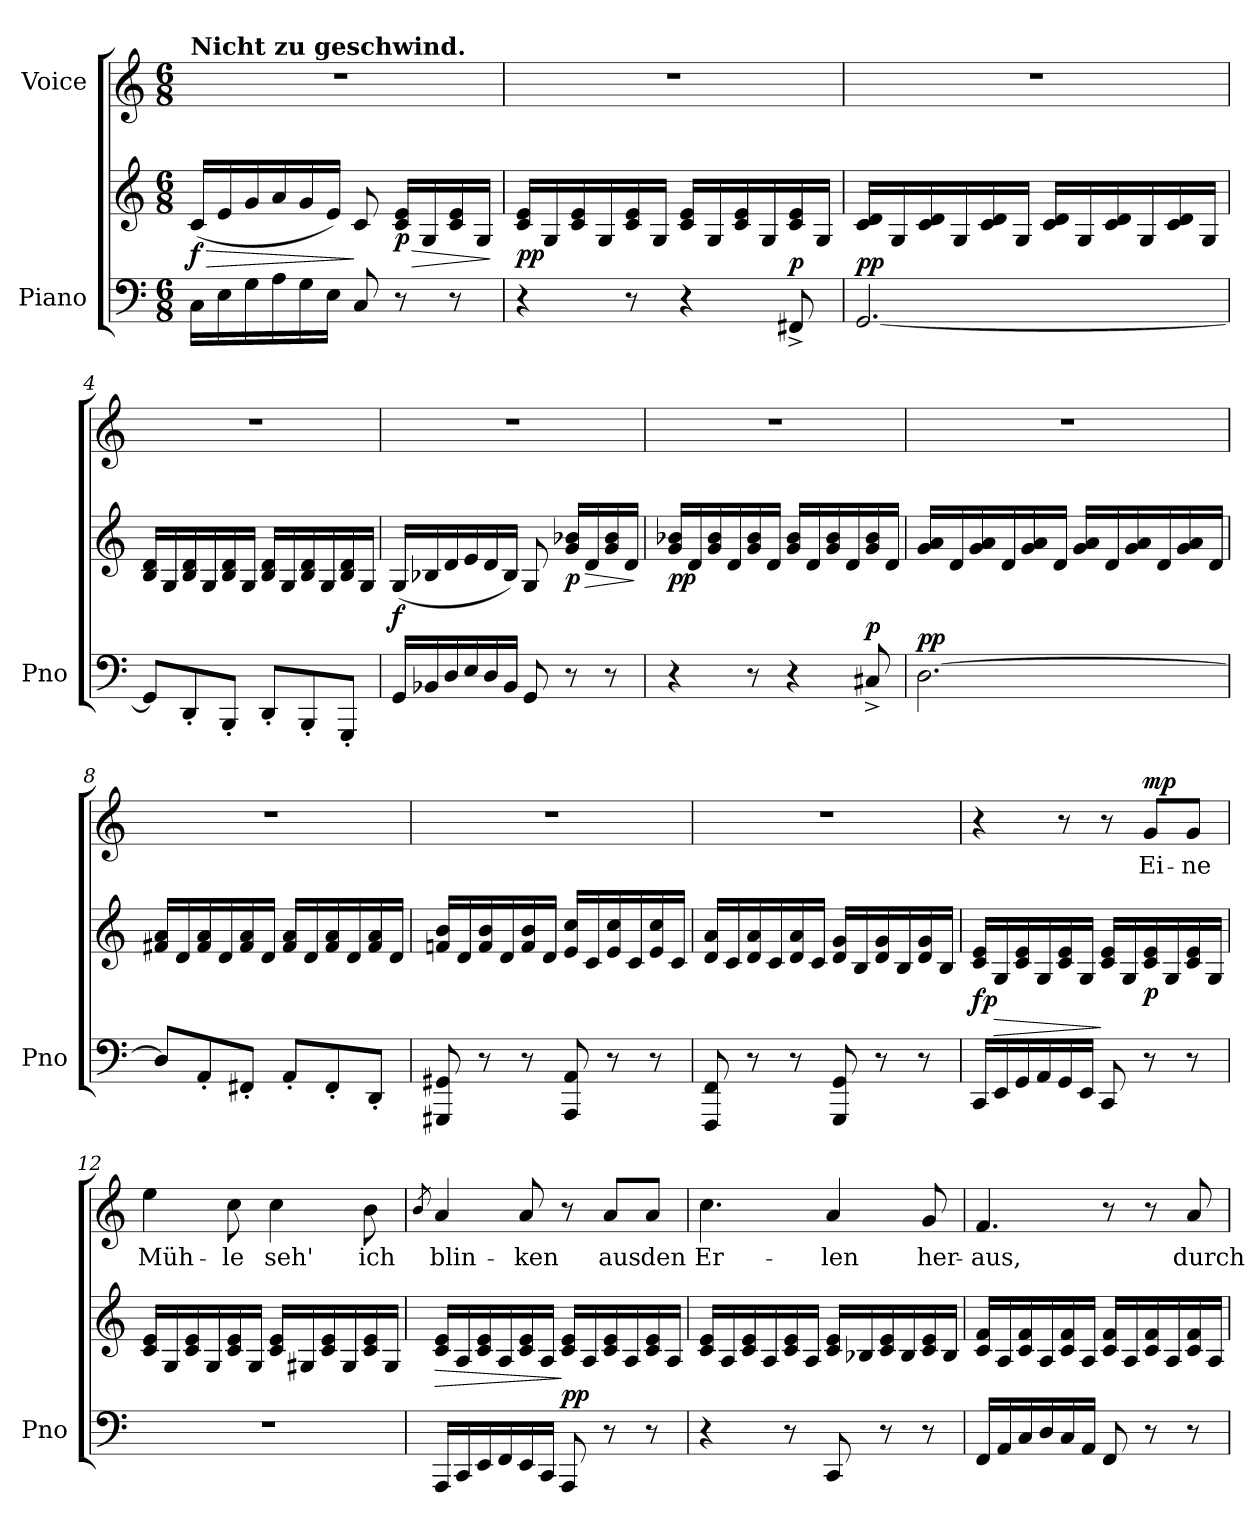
**kern	**kern	**dynam	**kern	**text	**dynam
*part2	*part2	*part2	*part1	*part1	*part1
*staff3	*staff2	*staff2/3	*staff1	*staff1	*staff1
*I"Piano	*	*	*I"Voice	*	*
*I'Pno	*	*	*	*	*
*clefF4	*clefG2	*	*clefG2	*	*
*k[]	*k[]	*	*k[]	*	*
*M6/8	*M6/8	*	*M6/8	*	*
=1	=1	=1	=1	=1	=1
!	!	!	!LO:TX:a:B:t=Nicht zu geschwind.	!	!
!	!	!LO:HP:b	!	!	!
!	!	!LO:DY:n=1:b	!	!	!
16C\LL	(16c/LL	> f	2.r	.	.
16E\	16e/	.	.	.	.
16G\	16g/	.	.	.	.
16A\	16a/	.	.	.	.
16G\	16g/	.	.	.	.
16E\JJ	16e/JJ)	.	.	.	.
8C/	8c/	]	.	.	.
!	!	!LO:HP:b	!	!	!
!	!	!LO:DY:n=2:b	!	!	!
8r	16c/ 16e/LL	> p	.	.	.
.	16G/	.	.	.	.
8r	16c/ 16e/	.	.	.	.
.	16G/JJ	.	.	.	.
.	.	]	.	.	.
=2	=2	=2	=2	=2	=2
!	!	!LO:DY:b	!	!	!
4r	16c/ 16e/LL	pp	2.r	.	.
.	16G/	.	.	.	.
.	16c/ 16e/	.	.	.	.
.	16G/	.	.	.	.
8r	16c/ 16e/	.	.	.	.
.	16G/JJ	.	.	.	.
4r	16c/ 16e/LL	.	.	.	.
.	16G/	.	.	.	.
.	16c/ 16e/	.	.	.	.
.	16G/	.	.	.	.
!	!	!LO:DY:a=2	!	!	!
8FF#X^/	16c/ 16e/	p	.	.	.
.	16G/JJ	.	.	.	.
=3	=3	=3	=3	=3	=3
!	!	!LO:DY:a=2	!	!	!
[2.GG/	16c/ 16d/LL	pp	2.r	.	.
.	16G/	.	.	.	.
.	16c/ 16d/	.	.	.	.
.	16G/	.	.	.	.
.	16c/ 16d/	.	.	.	.
.	16G/JJ	.	.	.	.
.	16c/ 16d/LL	.	.	.	.
.	16G/	.	.	.	.
.	16c/ 16d/	.	.	.	.
.	16G/	.	.	.	.
.	16c/ 16d/	.	.	.	.
.	16G/JJ	.	.	.	.
=4	=4	=4	=4	=4	=4
8GG/L]	16B/ 16d/LL	.	2.r	.	.
.	16G/	.	.	.	.
8DD'/	16B/ 16d/	.	.	.	.
.	16G/	.	.	.	.
8BBB'/J	16B/ 16d/	.	.	.	.
.	16G/JJ	.	.	.	.
8DD'/L	16B/ 16d/LL	.	.	.	.
.	16G/	.	.	.	.
8BBB'/	16B/ 16d/	.	.	.	.
.	16G/	.	.	.	.
8GGG'/J	16B/ 16d/	.	.	.	.
.	16G/JJ	.	.	.	.
!!LO:LB:g=z
=5	=5	=5	=5	=5	=5
!	!	!LO:DY:b	!	!	!
16GG/LL	(16G/LL	f	2.r	.	.
16BB-X/	16B-X/	.	.	.	.
16D/	16d/	.	.	.	.
16E/	16e/	.	.	.	.
16D/	16d/	.	.	.	.
16BB-/JJ	16B-/JJ)	.	.	.	.
8GG/	8G/	.	.	.	.
!	!	!LO:DY:b	!	!	!
8r	16g/ 16b-X/LL	p	.	.	.
!	!	!LO:HP:b	!	!	!
.	16d/	>	.	.	.
8r	16g/ 16b-/	.	.	.	.
.	16d/JJ	.	.	.	.
.	.	]	.	.	.
=6	=6	=6	=6	=6	=6
!	!	!LO:DY:b	!	!	!
4r	16g/ 16b-X/LL	pp	2.r	.	.
.	16d/	.	.	.	.
.	16g/ 16b-/	.	.	.	.
.	16d/	.	.	.	.
8r	16g/ 16b-/	.	.	.	.
.	16d/JJ	.	.	.	.
4r	16g/ 16b-/LL	.	.	.	.
.	16d/	.	.	.	.
.	16g/ 16b-/	.	.	.	.
.	16d/	.	.	.	.
!	!	!LO:DY:a=2	!	!	!
8C#X^/	16g/ 16b-/	p	.	.	.
.	16d/JJ	.	.	.	.
=7	=7	=7	=7	=7	=7
!	!	!LO:DY:a=2	!	!	!
[2.D\	16g/ 16a/LL	pp	2.r	.	.
.	16d/	.	.	.	.
.	16g/ 16a/	.	.	.	.
.	16d/	.	.	.	.
.	16g/ 16a/	.	.	.	.
.	16d/JJ	.	.	.	.
.	16g/ 16a/LL	.	.	.	.
.	16d/	.	.	.	.
.	16g/ 16a/	.	.	.	.
.	16d/	.	.	.	.
.	16g/ 16a/	.	.	.	.
.	16d/JJ	.	.	.	.
=8	=8	=8	=8	=8	=8
8D/L]	16f#X/ 16a/LL	.	2.r	.	.
.	16d/	.	.	.	.
8AA'/	16f#/ 16a/	.	.	.	.
.	16d/	.	.	.	.
8FF#X'/J	16f#/ 16a/	.	.	.	.
.	16d/JJ	.	.	.	.
8AA'/L	16f#/ 16a/LL	.	.	.	.
.	16d/	.	.	.	.
8FF#'/	16f#/ 16a/	.	.	.	.
.	16d/	.	.	.	.
8DD'/J	16f#/ 16a/	.	.	.	.
.	16d/JJ	.	.	.	.
!!LO:LB:g=z
=9	=9	=9	=9	=9	=9
8GGG#X/ 8GG#X/	16fn/ 16b/LL	.	2.r	.	.
.	16d/	.	.	.	.
8r	16f/ 16b/	.	.	.	.
.	16d/	.	.	.	.
8r	16f/ 16b/	.	.	.	.
.	16d/JJ	.	.	.	.
8AAA/ 8AA/	16e/ 16cc/LL	.	.	.	.
.	16c/	.	.	.	.
8r	16e/ 16cc/	.	.	.	.
.	16c/	.	.	.	.
8r	16e/ 16cc/	.	.	.	.
.	16c/JJ	.	.	.	.
=10	=10	=10	=10	=10	=10
8FFF/ 8FF/	16d/ 16a/LL	.	2.r	.	.
.	16c/	.	.	.	.
8r	16d/ 16a/	.	.	.	.
.	16c/	.	.	.	.
8r	16d/ 16a/	.	.	.	.
.	16c/JJ	.	.	.	.
8GGG/ 8GG/	16d/ 16g/LL	.	.	.	.
.	16B/	.	.	.	.
8r	16d/ 16g/	.	.	.	.
.	16B/	.	.	.	.
8r	16d/ 16g/	.	.	.	.
.	16B/JJ	.	.	.	.
=11	=11	=11	=11	=11	=11
!	!	!LO:DY:b	!	!	!
16CC/LL	16c/ 16e/LL	fp	4r	.	.
!	!	!LO:HP:b	!	!	!
16EE/	16G/	>	.	.	.
16GG/	16c/ 16e/	.	.	.	.
16AA/	16G/	.	.	.	.
16GG/	16c/ 16e/	.	8r	.	.
16EE/JJ	16G/JJ	.	.	.	.
8CC/	16c/ 16e/LL	]	8r	.	.
.	16G/	.	.	.	.
!	!	!LO:DY:b	!	!LO:LY:b	!LO:DY:a
8r	16c/ 16e/	p	8g/L	Ei-	mp
.	16G/	.	.	.	.
!	!	!	!	!LO:LY:b	!
8r	16c/ 16e/	.	8g/J	-ne	.
.	16G/JJ	.	.	.	.
=12	=12	=12	=12	=12	=12
!	!	!	!	!LO:LY:b	!
2.r	16c/ 16e/LL	.	4ee\	Müh-	.
.	16G/	.	.	.	.
.	16c/ 16e/	.	.	.	.
.	16G/	.	.	.	.
!	!	!	!	!LO:LY:b	!
.	16c/ 16e/	.	8cc\	-le	.
.	16G/JJ	.	.	.	.
!	!	!	!	!LO:LY:b	!
.	16c/ 16e/LL	.	4cc\	seh'	.
.	16G#X/	.	.	.	.
.	16c/ 16e/	.	.	.	.
.	16G#/	.	.	.	.
!	!	!	!	!LO:LY:b	!
.	16c/ 16e/	.	8b\	ich	.
.	16G#/JJ	.	.	.	.
!!LO:LB:g=z
=13	=13	=13	=13	=13	=13
.	.	.	8qb/	.	.
!	!	!LO:HP:b	!	!LO:LY:b	!
16AAA/LL	16c/ 16e/LL	>	4a/	blin-	.
16CC/	16A/	.	.	.	.
16EE/	16c/ 16e/	.	.	.	.
16FF/	16A/	.	.	.	.
!	!	!	!	!LO:LY:b	!
16EE/	16c/ 16e/	.	8a/	-ken	.
16CC/JJ	16A/JJ	.	.	.	.
!	!	!LO:DY:n=1:a=2	!	!	!
8AAA/	16c/ 16e/LL	] pp	8r	.	.
.	16A/	.	.	.	.
!	!	!	!	!LO:LY:b	!
8r	16c/ 16e/	.	8a/L	aus	.
.	16A/	.	.	.	.
!	!	!	!	!LO:LY:b	!
8r	16c/ 16e/	.	8a/J	den	.
.	16A/JJ	.	.	.	.
=14	=14	=14	=14	=14	=14
!	!	!	!	!LO:LY:b	!
4r	16c/ 16e/LL	.	4.cc\	Er-	.
.	16A/	.	.	.	.
.	16c/ 16e/	.	.	.	.
.	16A/	.	.	.	.
8r	16c/ 16e/	.	.	.	.
.	16A/JJ	.	.	.	.
!	!	!	!	!LO:LY:b	!
8CC/	16c/ 16e/LL	.	4a/	-len	.
.	16B-X/	.	.	.	.
8r	16c/ 16e/	.	.	.	.
.	16B-/	.	.	.	.
!	!	!	!	!LO:LY:b	!
8r	16c/ 16e/	.	8g/	her-	.
.	16B-/JJ	.	.	.	.
=15	=15	=15	=15	=15	=15
!	!	!	!	!LO:LY:b	!
16FF/LL	16c/ 16f/LL	.	4.f/	-aus,	.
16AA/	16A/	.	.	.	.
16C/	16c/ 16f/	.	.	.	.
16D/	16A/	.	.	.	.
16C/	16c/ 16f/	.	.	.	.
16AA/JJ	16A/JJ	.	.	.	.
8FF/	16c/ 16f/LL	.	8r	.	.
.	16A/	.	.	.	.
8r	16c/ 16f/	.	8r	.	.
.	16A/	.	.	.	.
!	!	!	!	!LO:LY:b	!
8r	16c/ 16f/	.	8a/	durch	.
.	16A/JJ	.	.	.	.
=	=	=	=	=	=
*-	*-	*-	*-	*-	*-
